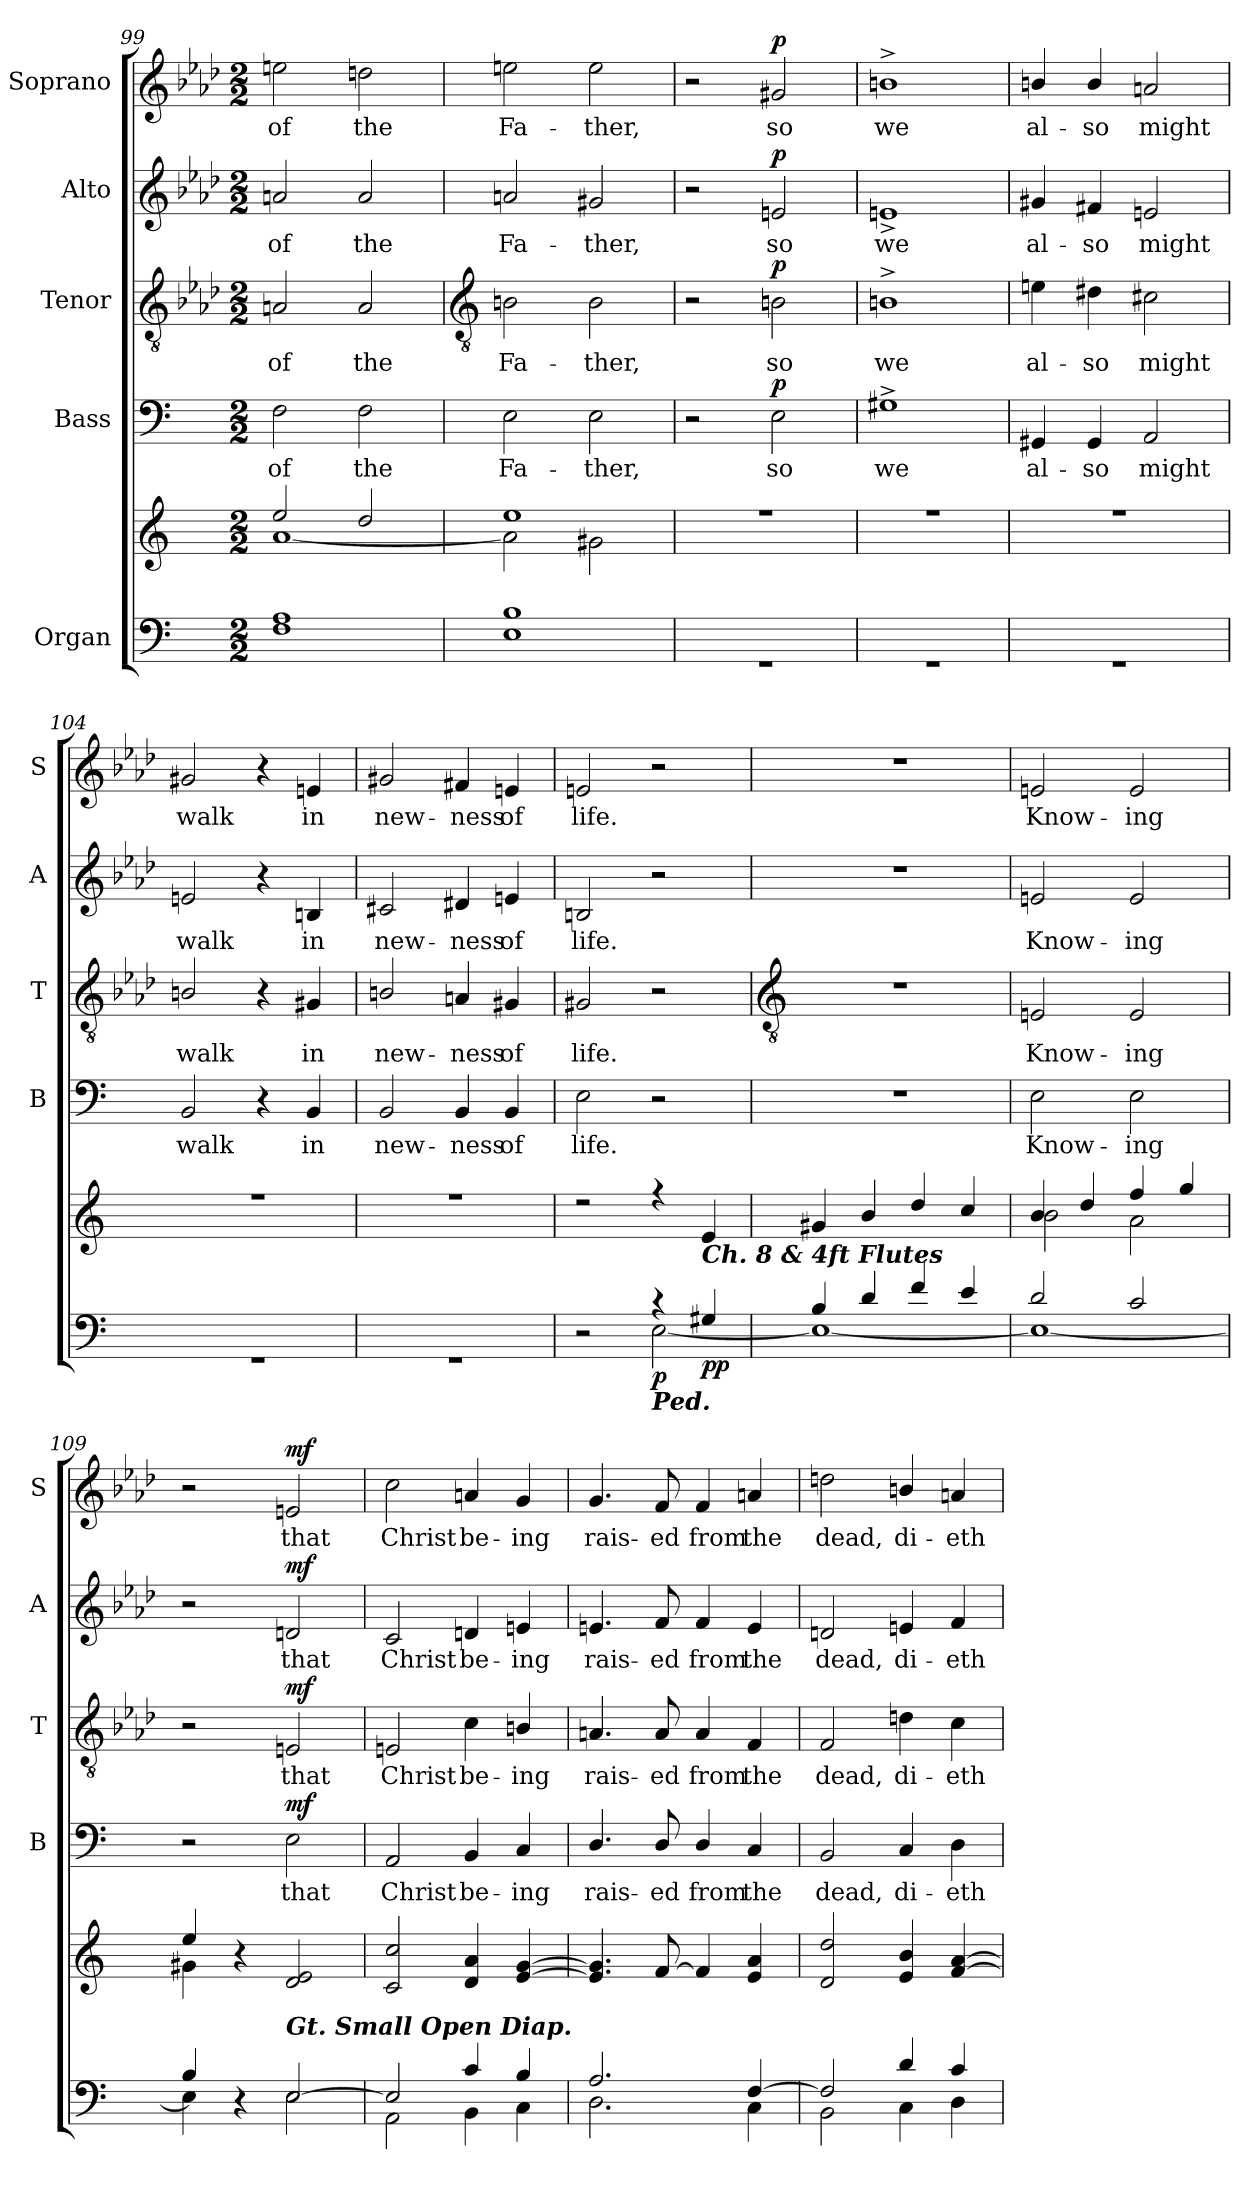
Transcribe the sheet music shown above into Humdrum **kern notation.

**kern	**kern	**dynam	**kern	**text	**dynam	**kern	**text	**dynam	**kern	**text	**dynam	**kern	**text	**dynam
*part5	*part5	*part5	*part4	*part4	*part4	*part3	*part3	*part3	*part2	*part2	*part2	*part1	*part1	*part1
*staff6	*staff5	*staff5/6	*staff4	*staff4	*staff4	*staff3	*staff3	*staff3	*staff2	*staff2	*staff2	*staff1	*staff1	*staff1
*I"Organ	*	*	*I"Bass	*	*	*I"Tenor	*	*	*I"Alto	*	*	*I"Soprano	*	*
*	*	*	*I'B	*	*	*I'T	*	*	*I'A	*	*	*I'S	*	*
*clefF4	*clefG2	*	*clefF4	*	*	*clefGv2	*	*	*clefG2	*	*	*clefG2	*	*
*k[]	*k[]	*	*k[]	*	*	*k[b-e-a-d-]	*	*	*k[b-e-a-d-]	*	*	*k[b-e-a-d-]	*	*
*C:	*C:	*	*C:	*	*	*A-:	*	*	*A-:	*	*	*A-:	*	*
*M2/2	*M2/2	*	*M2/2	*	*	*M2/2	*	*	*M2/2	*	*	*M2/2	*	*
=99	=99	=99	=99	=99	=99	=99	=99	=99	=99	=99	=99	=99	=99	=99
*^	*^	*	*	*	*	*	*	*	*	*	*	*	*	*
!	!	!	!	!	!	!LO:LY:b	!	!	!LO:LY:b	!	!	!LO:LY:b	!	!	!LO:LY:b	!
1A/	1F\	2ee/	[1a\	.	2F	of	.	2An	of	.	2an	of	.	2een	of	.
!	!	!	!	!	!	!LO:LY:b	!	!	!LO:LY:b	!	!	!LO:LY:b	!	!	!LO:LY:b	!
.	.	2dd/	.	.	2F	the	.	2A	the	.	2a	the	.	2ddn	the	.
!!LO:LB:g=z
=100	=100	=100	=100	=100	=100	=100	=100	=100	=100	=100	=100	=100	=100	=100	=100	=100
*	*	*	*	*	*	*	*	*clefGv2	*	*	*	*	*	*	*	*
!	!	!	!	!	!	!LO:LY:b	!	!	!LO:LY:b	!	!	!LO:LY:b	!	!	!LO:LY:b	!
1ryy	1E\ 1B\	1ee	2a\]	.	2E	Fa-	.	2Bn	Fa-	.	2an	Fa-	.	2een	Fa-	.
!	!	!	!	!	!	!LO:LY:b	!	!	!LO:LY:b	!	!	!LO:LY:b	!	!	!LO:LY:b	!
.	.	.	2g#X\	.	2E	-ther,	.	2B	-ther,	.	2g#X	-ther,	.	2ee	-ther,	.
=101	=101	=101	=101	=101	=101	=101	=101	=101	=101	=101	=101	=101	=101	=101	=101	=101
1ryy	1r	1r	1ryy	.	2r	.	.	2r	.	.	2r	.	.	2r	.	.
!	!	!	!	!	!	!LO:LY:b	!LO:DY:b	!	!LO:LY:b	!LO:DY:b	!	!LO:LY:b	!LO:DY:b	!	!LO:LY:b	!LO:DY:b
.	.	.	.	.	2E	so	p	2Bn	so	p	2en	so	p	2g#X	so	p
=102	=102	=102	=102	=102	=102	=102	=102	=102	=102	=102	=102	=102	=102	=102	=102	=102
!	!	!	!	!	!	!LO:LY:b	!	!	!LO:LY:b	!	!	!LO:LY:b	!	!	!LO:LY:b	!
1ryy	1r	1r	1ryy	.	1G#X^	we	.	1Bn^	we	.	1en^	we	.	1bn^	we	.
=103	=103	=103	=103	=103	=103	=103	=103	=103	=103	=103	=103	=103	=103	=103	=103	=103
!	!	!	!	!	!	!LO:LY:b	!	!	!LO:LY:b	!	!	!LO:LY:b	!	!	!LO:LY:b	!
1ryy	1r	1r	1ryy	.	4GG#X/	al-	.	4en\	al-	.	4g#X/	al-	.	4bn/	al-	.
!	!	!	!	!	!	!LO:LY:b	!	!	!LO:LY:b	!	!	!LO:LY:b	!	!	!LO:LY:b	!
.	.	.	.	.	4GG#/	-so	.	4d#X\	-so	.	4f#X/	-so	.	4b/	-so	.
!	!	!	!	!	!	!LO:LY:b	!	!	!LO:LY:b	!	!	!LO:LY:b	!	!	!LO:LY:b	!
.	.	.	.	.	2AA	might	.	2c#X	might	.	2en	might	.	2an	might	.
=104	=104	=104	=104	=104	=104	=104	=104	=104	=104	=104	=104	=104	=104	=104	=104	=104
!	!	!	!	!	!	!LO:LY:b	!	!	!LO:LY:b	!	!	!LO:LY:b	!	!	!LO:LY:b	!
1ryy	1r	1r	1ryy	.	2BB	walk	.	2Bn/	walk	.	2en	walk	.	2g#X	walk	.
.	.	.	.	.	4r	.	.	4r	.	.	4r	.	.	4r	.	.
!	!	!	!	!	!	!LO:LY:b	!	!	!LO:LY:b	!	!	!LO:LY:b	!	!	!LO:LY:b	!
.	.	.	.	.	4BB	in	.	4G#X	in	.	4Bn	in	.	4en	in	.
=105	=105	=105	=105	=105	=105	=105	=105	=105	=105	=105	=105	=105	=105	=105	=105	=105
!	!	!	!	!	!	!LO:LY:b	!	!	!LO:LY:b	!	!	!LO:LY:b	!	!	!LO:LY:b	!
1ryy	1r	1r	1ryy	.	2BB	new-	.	2Bn/	new-	.	2c#X	new-	.	2g#X	new-	.
!	!	!	!	!	!	!LO:LY:b	!	!	!LO:LY:b	!	!	!LO:LY:b	!	!	!LO:LY:b	!
.	.	.	.	.	4BB	-ness	.	4An	-ness	.	4d#X	-ness	.	4f#X	-ness	.
!	!	!	!	!	!	!LO:LY:b	!	!	!LO:LY:b	!	!	!LO:LY:b	!	!	!LO:LY:b	!
.	.	.	.	.	4BB	of	.	4G#X	of	.	4en	of	.	4en	of	.
=106	=106	=106	=106	=106	=106	=106	=106	=106	=106	=106	=106	=106	=106	=106	=106	=106
!	!	!	!	!	!	!LO:LY:b	!	!	!LO:LY:b	!	!	!LO:LY:b	!	!	!LO:LY:b	!
2ryy	2r	2r	1ryy	.	2E	life.	.	2G#X	life.	.	2Bn	life.	.	2en	life.	.
!LO:TX:b:Bi:t=Ped.	!	!	!	!	!	!	!	!	!	!	!	!	!	!	!	!
!	!	!	!	!LO:DY:b=2	!	!	!	!	!	!	!	!	!	!	!	!
4r	[2E\	4r	.	p	2r	.	.	2r	.	.	2r	.	.	2r	.	.
!LO:TX:a:Bi:t=Ch. 8 & 4ft Flutes	!	!	!	!	!	!	!	!	!	!	!	!	!	!	!	!
!	!	!	!	!LO:DY:b=2	!	!	!	!	!	!	!	!	!	!	!	!
!	!	!	!	!LO:DY:n=1:b	!	!	!	!	!	!	!	!	!	!	!	!
4G#X/	.	4e	.	p p	.	.	.	.	.	.	.	.	.	.	.	.
!!LO:LB:g=z
=107	=107	=107	=107	=107	=107	=107	=107	=107	=107	=107	=107	=107	=107	=107	=107	=107
*	*	*	*	*	*	*	*	*clefGv2	*	*	*	*	*	*	*	*
4B/	1E\_	4g#X	1ryy	.	1r	.	.	1r	.	.	1r	.	.	1r	.	.
4d/	.	4b	.	.	.	.	.	.	.	.	.	.	.	.	.	.
4f/	.	4dd	.	.	.	.	.	.	.	.	.	.	.	.	.	.
4e/	.	4cc	.	.	.	.	.	.	.	.	.	.	.	.	.	.
=108	=108	=108	=108	=108	=108	=108	=108	=108	=108	=108	=108	=108	=108	=108	=108	=108
!	!	!	!	!	!	!LO:LY:b	!	!	!LO:LY:b	!	!	!LO:LY:b	!	!	!LO:LY:b	!
2d/	1E\_	4b/	2b\	.	2E	Know-	.	2En	Know-	.	2en	Know-	.	2en	Know-	.
.	.	4dd/	.	.	.	.	.	.	.	.	.	.	.	.	.	.
!	!	!	!	!	!	!LO:LY:b	!	!	!LO:LY:b	!	!	!LO:LY:b	!	!	!LO:LY:b	!
2c/	.	4ff/	2a\	.	2E	-ing	.	2E	-ing	.	2e	-ing	.	2e	-ing	.
.	.	4gg/	.	.	.	.	.	.	.	.	.	.	.	.	.	.
=109	=109	=109	=109	=109	=109	=109	=109	=109	=109	=109	=109	=109	=109	=109	=109	=109
4B/	4E\]	4ee/	4g#X\	.	2r	.	.	2r	.	.	2r	.	.	2r	.	.
4ryy	4r	4r	2.ryy	.	.	.	.	.	.	.	.	.	.	.	.	.
!LO:TX:a:Bi:t=Gt. Small Open Diap.	!	!	!	!	!	!	!	!	!	!	!	!	!	!	!	!
!	!	!	!	!LO:DY:b=2	!	!LO:LY:b	!	!	!LO:LY:b	!	!	!LO:LY:b	!	!	!LO:LY:b	!
!	!	!	!	!LO:DY:n=1:b=2	!	!	!	!	!	!	!	!	!	!	!	!
!	!	!	!	!LO:DY:n=2:b	!	!	!LO:DY:b	!	!	!LO:DY:b	!	!	!LO:DY:b	!	!	!LO:DY:b
[2E/	2E\	2d 2e	.	mf mf mf	2E	that	mf	2En	that	mf	2dn	that	mf	2en	that	mf
=110	=110	=110	=110	=110	=110	=110	=110	=110	=110	=110	=110	=110	=110	=110	=110	=110
!	!	!	!	!	!	!LO:LY:b	!	!	!LO:LY:b	!	!	!LO:LY:b	!	!	!LO:LY:b	!
2E/]	2AA\	2c 2cc	1ryy	.	2AA	Christ	.	2En	Christ	.	2c	Christ	.	2cc	Christ	.
!	!	!	!	!	!	!LO:LY:b	!	!	!LO:LY:b	!	!	!LO:LY:b	!	!	!LO:LY:b	!
4c/	4BB\	4d 4a	.	.	4BB	be-	.	4c	be-	.	4dn	be-	.	4an	be-	.
!	!	!	!	!	!	!LO:LY:b	!	!	!LO:LY:b	!	!	!LO:LY:b	!	!	!LO:LY:b	!
4B/	4C\	[4e [4g	.	.	4C	-ing	.	4Bn/	-ing	.	4en	-ing	.	4g	-ing	.
=111	=111	=111	=111	=111	=111	=111	=111	=111	=111	=111	=111	=111	=111	=111	=111	=111
!	!	!	!	!	!	!LO:LY:b	!	!	!LO:LY:b	!	!	!LO:LY:b	!	!	!LO:LY:b	!
2.A/	2.D\	4.e] 4.g]	1ryy	.	4.D/	rais-	.	4.An	rais-	.	4.en	rais-	.	4.g	rais-	.
!	!	!	!	!	!	!LO:LY:b	!	!	!LO:LY:b	!	!	!LO:LY:b	!	!	!LO:LY:b	!
.	.	[8f	.	.	8D/	-ed	.	8A	-ed	.	8f	-ed	.	8f	-ed	.
!	!	!	!	!	!	!LO:LY:b	!	!	!LO:LY:b	!	!	!LO:LY:b	!	!	!LO:LY:b	!
.	.	4f]	.	.	4D/	from	.	4A	from	.	4f	from	.	4f	from	.
!	!	!	!	!	!	!LO:LY:b	!	!	!LO:LY:b	!	!	!LO:LY:b	!	!	!LO:LY:b	!
[4F/	4C\	4e 4a	.	.	4C	the	.	4F	the	.	4e	the	.	4an	the	.
=112	=112	=112	=112	=112	=112	=112	=112	=112	=112	=112	=112	=112	=112	=112	=112	=112
!	!	!	!	!	!	!LO:LY:b	!	!	!LO:LY:b	!	!	!LO:LY:b	!	!	!LO:LY:b	!
2F/]	2BB\	2d 2dd	1ryy	.	2BB	dead,	.	2F	dead,	.	2dn	dead,	.	2ddn	dead,	.
!	!	!	!	!	!	!LO:LY:b	!	!	!LO:LY:b	!	!	!LO:LY:b	!	!	!LO:LY:b	!
4d/	4C\	4e/ 4b/	.	.	4C/	di-	.	4dn\	di-	.	4en/	di-	.	4bn/	di-	.
!	!	!	!	!	!	!LO:LY:b	!	!	!LO:LY:b	!	!	!LO:LY:b	!	!	!LO:LY:b	!
4c/	4D\	[4f [4a	.	.	4D	-eth	.	4c	-eth	.	4f	-eth	.	4an	-eth	.
*v	*v	*	*	*	*	*	*	*	*	*	*	*	*	*	*	*
*	*v	*v	*	*	*	*	*	*	*	*	*	*	*	*	*
=	=	=	=	=	=	=	=	=	=	=	=	=	=	=
*-	*-	*-	*-	*-	*-	*-	*-	*-	*-	*-	*-	*-	*-	*-
